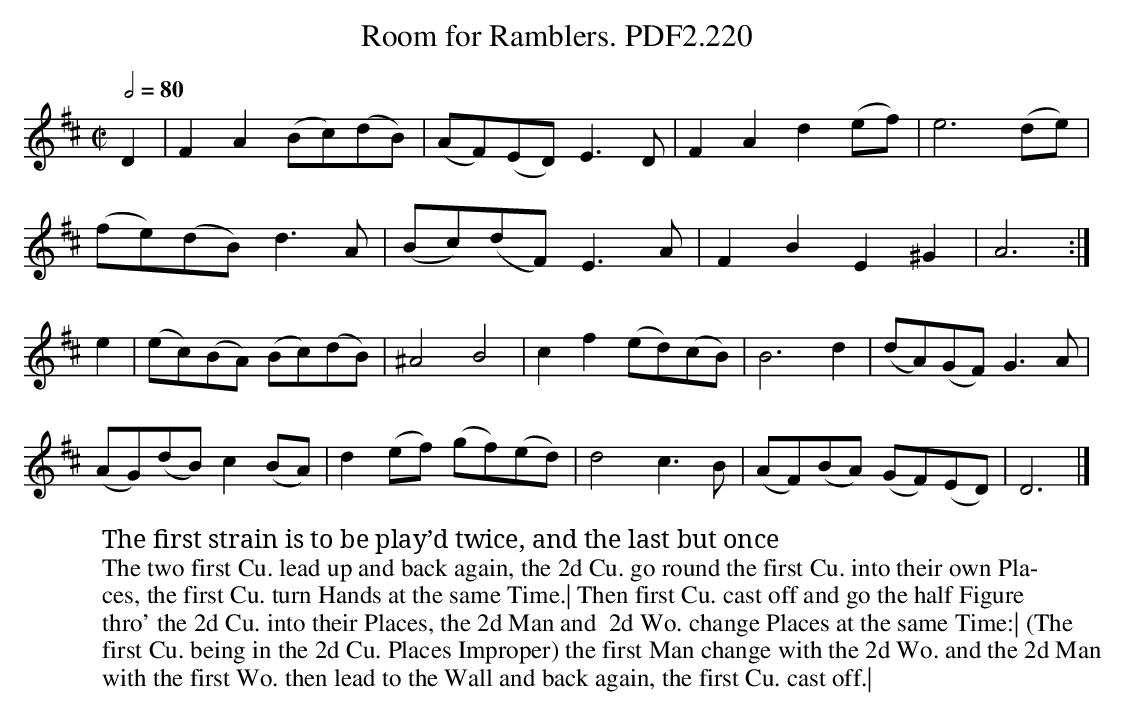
X:1
T:Room for Ramblers. PDF2.220
M:C|
L:1/8
Q:1/2=80
K:D
D2|F2A2(Bc)(dB)|(AF)(ED) E3D|F2A2 d2(ef)|e6(de)|
(fe)(dB)d3A|(Bc)(dF)E3A|F2B2E2^G2|A6:|
e2|(ec)(BA) (Bc)(dB)|^A4B4|c2f2(ed)(cB)|B6d2|(dA)(GF)G3A|
(AG)(dB)c2(BA)|d2(ef) (gf)(ed)|d4c3B|(AF)(BA) (GF)(ED)|D6|]
W:The first strain is to be play’d twice, and the last but once
W:The two first Cu. lead up and back again, the 2d Cu. go round the first Cu. into their own Pla-
W:ces, the first Cu. turn Hands at the same Time.| Then first Cu. cast off and go the half Figure
W:thro' the 2d Cu. into their Places, the 2d Man and  2d Wo. change Places at the same Time:| (The
W:first Cu. being in the 2d Cu. Places Improper) the first Man change with the 2d Wo. and the 2d Man
W:with the first Wo. then lead to the Wall and back again, the first Cu. cast off.|
